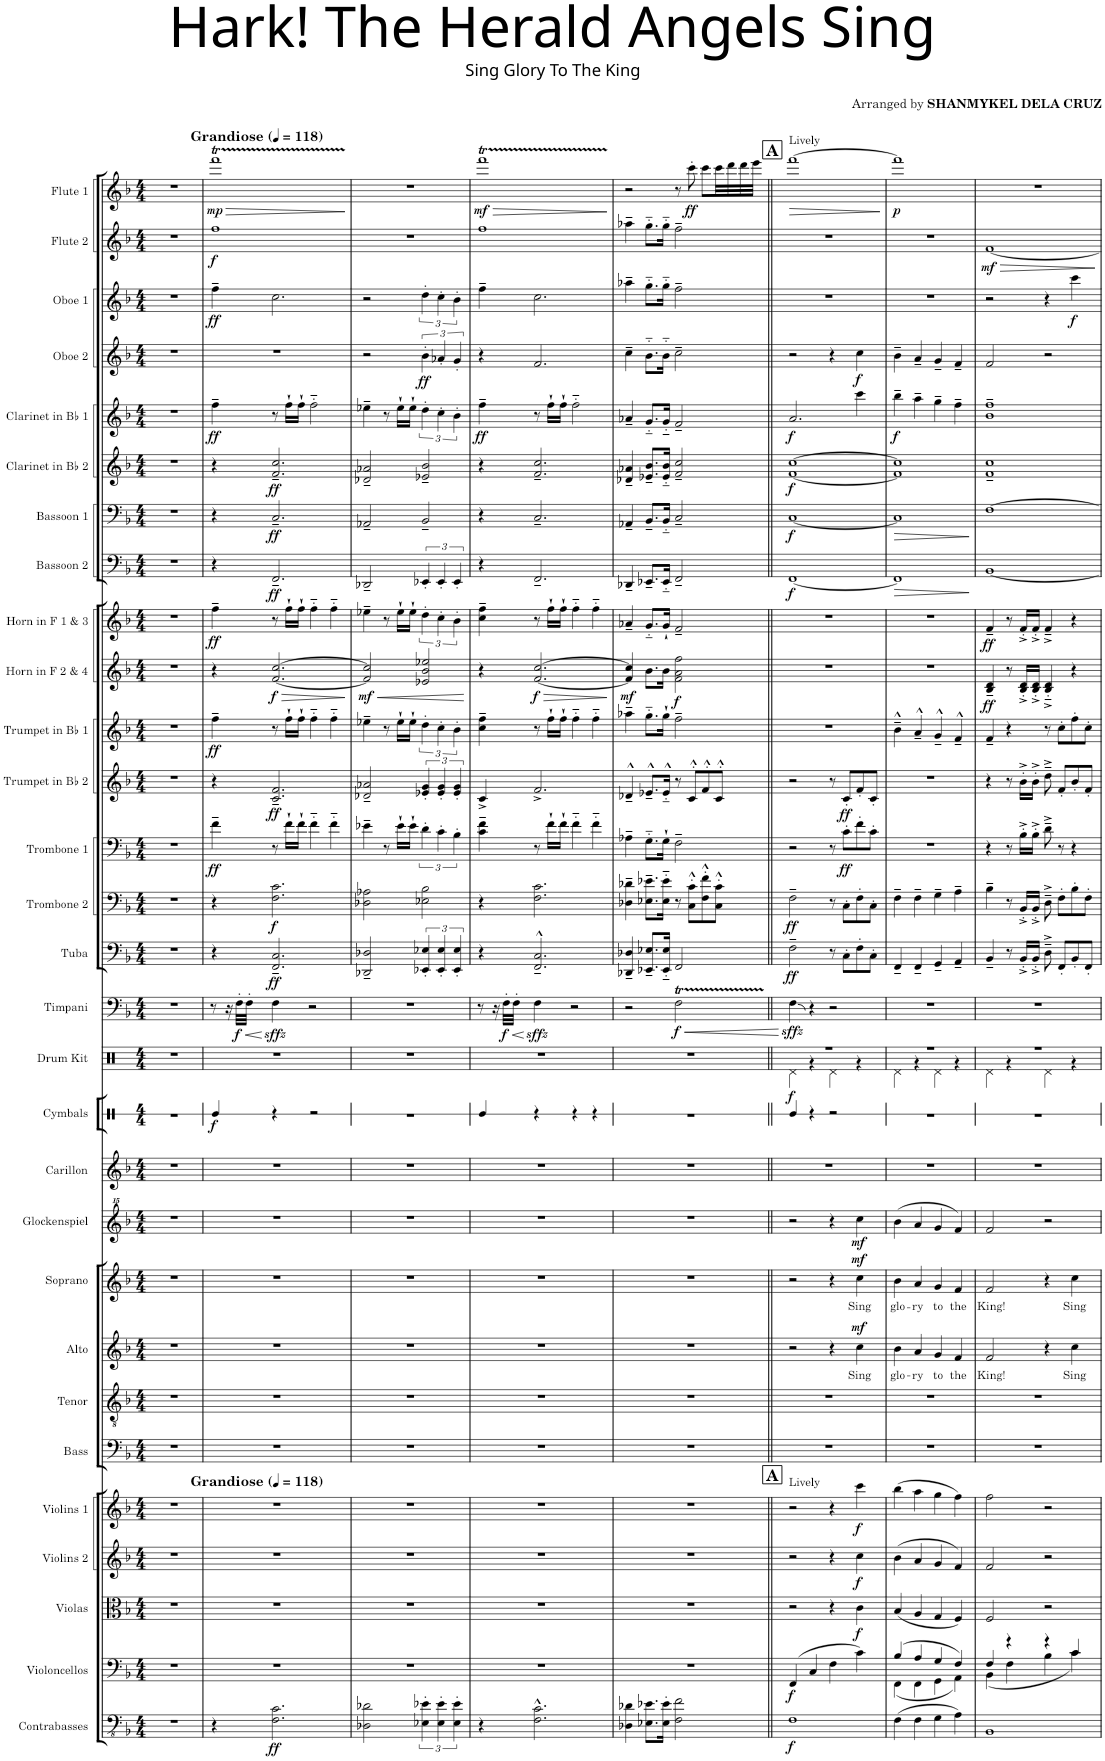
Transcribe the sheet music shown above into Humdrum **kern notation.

**kern	**dynam	**kern	**dynam	**kern	**dynam	**kern	**dynam	**kern	**dynam	**kern	**kern	**kern	**text	**dynam	**kern	**text	**dynam	**kern	**dynam	**kern	**kern	**dynam	**kern	**dynam	**kern	**dynam	**kern	**dynam	**kern	**dynam	**kern	**dynam	**kern	**dynam	**kern	**dynam	**kern	**dynam	**kern	**dynam	**kern	**dynam	**kern	**dynam	**kern	**dynam	**kern	**dynam	**kern	**dynam	**kern	**dynam	**kern	**dynam	**kern	**dynam
*part29	*part29	*part28	*part28	*part27	*part27	*part26	*part26	*part25	*part25	*part24	*part23	*part22	*part22	*part22	*part21	*part21	*part21	*part20	*part20	*part19	*part18	*part18	*part17	*part17	*part16	*part16	*part15	*part15	*part14	*part14	*part13	*part13	*part12	*part12	*part11	*part11	*part10	*part10	*part9	*part9	*part8	*part8	*part7	*part7	*part6	*part6	*part5	*part5	*part4	*part4	*part3	*part3	*part2	*part2	*part1	*part1
*staff29	*staff29	*staff28	*staff28	*staff27	*staff27	*staff26	*staff26	*staff25	*staff25	*staff24	*staff23	*staff22	*staff22	*staff22	*staff21	*staff21	*staff21	*staff20	*staff20	*staff19	*staff18	*staff18	*staff17	*staff17	*staff16	*staff16	*staff15	*staff15	*staff14	*staff14	*staff13	*staff13	*staff12	*staff12	*staff11	*staff11	*staff10	*staff10	*staff9	*staff9	*staff8	*staff8	*staff7	*staff7	*staff6	*staff6	*staff5	*staff5	*staff4	*staff4	*staff3	*staff3	*staff2	*staff2	*staff1	*staff1
*I"Contrabasses	*	*I"Violoncellos	*	*I"Violas	*	*I"Violins 2	*	*I"Violins 1	*	*I"Bass	*I"Tenor	*I"Alto	*	*	*I"Soprano	*	*	*I"Glockenspiel	*	*I"Carillon	*I"Cymbals	*	*I"Drum Kit	*	*I"Timpani	*	*I"Tuba	*	*I"Trombone 2	*	*I"Trombone 1	*	*I"Trumpet in Bb 2	*	*I"Trumpet in Bb 1	*	*I"Horn in F 2 &amp; 4	*	*I"Horn in F 1 &amp; 3	*	*I"Bassoon 2	*	*I"Bassoon 1	*	*I"Clarinet in Bb 2	*	*I"Clarinet in Bb 1	*	*I"Oboe 2	*	*I"Oboe 1	*	*I"Flute 2	*	*I"Flute 1	*
*I'Cbs.	*	*I'Vcs.	*	*I'Vlas.	*	*I'Vlns. 2	*	*I'Vlns. 1	*	*I'B.	*I'T.	*I'A.	*	*	*I'S.	*	*	*I'Glock.	*	*I'Car.	*I'Cym.	*	*I'D. Kit	*	*I'Timp.	*	*I'Tba.	*	*I'Tbn. 2	*	*I'Tbn. 1	*	*I'Tpt. in Bb 2	*	*I'Tpt. in Bb 1	*	*I'Hn. in F 2 4	*	*I'Hn. in F 1 3	*	*I'Bsn. 2	*	*I'Bsn. 1	*	*I'Cl. in Bb 2	*	*I'Cl. in Bb 1	*	*I'Ob. 2	*	*I'Ob. 1	*	*I'Fl. 2	*	*I'Fl. 1	*
*	*	*	*	*	*	*	*	*	*	*	*	*	*	*	*	*	*	*	*	*	*stria1	*	*	*	*	*	*	*	*	*	*	*	*	*	*	*	*	*	*	*	*	*	*	*	*	*	*	*	*	*	*	*	*	*	*	*
*clefFv4	*	*clefF4	*	*clefC3	*	*clefG2	*	*clefG2	*	*clefF4	*clefGv2	*clefG2	*	*	*clefG2	*	*	*clefG^^2	*	*clefG2	*clefX	*	*clefX	*	*clefF4	*	*clefF4	*	*clefF4	*	*clefF4	*	*clefG2	*	*clefG2	*	*clefG2	*	*clefG2	*	*clefF4	*	*clefF4	*	*clefG2	*	*clefG2	*	*clefG2	*	*clefG2	*	*clefG2	*	*clefG2	*
*	*	*	*	*	*	*	*	*	*	*	*	*	*	*	*	*	*	*	*	*	*	*	*	*	*	*	*	*	*	*	*	*	*Trd1c2	*	*Trd1c2	*	*Trd4c7	*	*Trd4c7	*	*	*	*	*	*Trd1c2	*	*Trd1c2	*	*	*	*	*	*	*	*	*
*k[b-]	*	*k[b-]	*	*k[b-]	*	*k[b-]	*	*k[b-]	*	*k[b-]	*k[b-]	*k[b-]	*	*	*k[b-]	*	*	*k[b-]	*	*k[b-]	*k[]	*	*k[]	*	*k[b-]	*	*k[b-]	*	*k[b-]	*	*k[b-]	*	*k[b-]	*	*k[b-]	*	*k[b-]	*	*k[b-]	*	*k[b-]	*	*k[b-]	*	*k[b-]	*	*k[b-]	*	*k[b-]	*	*k[b-]	*	*k[b-]	*	*k[b-]	*
*M4/4	*	*M4/4	*	*M4/4	*	*M4/4	*	*M4/4	*	*M4/4	*M4/4	*M4/4	*	*	*M4/4	*	*	*M4/4	*	*M4/4	*M4/4	*	*M4/4	*	*M4/4	*	*M4/4	*	*M4/4	*	*M4/4	*	*M4/4	*	*M4/4	*	*M4/4	*	*M4/4	*	*M4/4	*	*M4/4	*	*M4/4	*	*M4/4	*	*M4/4	*	*M4/4	*	*M4/4	*	*M4/4	*
=1	=1	=1	=1	=1	=1	=1	=1	=1	=1	=1	=1	=1	=1	=1	=1	=1	=1	=1	=1	=1	=1	=1	=1	=1	=1	=1	=1	=1	=1	=1	=1	=1	=1	=1	=1	=1	=1	=1	=1	=1	=1	=1	=1	=1	=1	=1	=1	=1	=1	=1	=1	=1	=1	=1	=1	=1
*	*	*	*	*	*	*	*	*^	*	*	*	*	*	*	*	*	*	*	*	*	*	*	*	*	*	*	*	*	*	*	*	*	*	*	*	*	*	*	*	*	*	*	*	*	*	*	*	*	*	*	*	*	*	*	*^	*
1r	.	1r	.	1r	.	1r	.	1r	2.ryy	.	1r	1r	1r	.	.	1r	.	.	1r	.	1r	1r	.	1r	.	1r	.	1r	.	1r	.	1r	.	1r	.	1r	.	1r	.	1r	.	1r	.	1r	.	1r	.	1r	.	1r	.	1r	.	1r	.	1r	2.ryy	.
*	*	*	*	*	*	*	*	*MM118	*	*	*	*	*	*	*	*	*	*	*	*	*	*	*	*	*	*	*	*	*	*	*	*	*	*	*	*	*	*	*	*	*	*	*	*	*	*	*	*	*	*	*	*	*	*	*	*MM118	*	*
!	!	!	!	!	!	!	!	!	!	!	!	!	!	!	!	!	!	!	!	!	!	!	!	!	!	!	!	!	!	!	!	!	!	!	!	!	!	!	!	!	!	!	!	!	!	!	!	!	!	!	!	!	!	!	!	!	!LO:TX:a:B:t=Grandiose	!
!	!	!	!	!	!	!	!	!	!LO:TX:a:B:t=Grandiose	!	!	!	!	!	!	!	!	!	!	!	!	!	!	!	!	!	!	!	!	!	!	!	!	!	!	!	!	!	!	!	!	!	!	!	!	!	!	!	!	!	!	!	!	!	!	!	!	!
.	.	.	.	.	.	.	.	.	4ryy	.	.	.	.	.	.	.	.	.	.	.	.	.	.	.	.	.	.	.	.	.	.	.	.	.	.	.	.	.	.	.	.	.	.	.	.	.	.	.	.	.	.	.	.	.	.	.	4ryy	.
=2	=2	=2	=2	=2	=2	=2	=2	=2	=2	=2	=2	=2	=2	=2	=2	=2	=2	=2	=2	=2	=2	=2	=2	=2	=2	=2	=2	=2	=2	=2	=2	=2	=2	=2	=2	=2	=2	=2	=2	=2	=2	=2	=2	=2	=2	=2	=2	=2	=2	=2	=2	=2	=2	=2	=2	=2	=2	=2
!	!	!	!	!	!	!	!	!	!	!	!	!	!	!	!	!	!	!	!	!	!	!	!LO:DY:b	!	!	!	!	!	!	!	!	!	!LO:DY:b	!	!	!	!LO:DY:b	!	!	!	!LO:DY:b	!	!	!	!	!	!	!	!LO:DY:b	!	!	!	!LO:DY:b	!	!LO:DY:b	!	!	!LO:HP:b
!	!	!	!	!	!	!	!	!	!	!	!	!	!	!	!	!	!	!	!	!	!	!	!	!	!	!	!	!	!	!	!	!	!	!	!	!	!	!	!	!	!	!	!	!	!	!	!	!	!	!	!	!	!	!	!	!	!	!LO:DY:n=1:b
*	*	*	*	*	*	*	*	*v	*v	*	*	*	*	*	*	*	*	*	*	*	*	*	*	*	*	*	*	*	*	*	*	*	*	*	*	*	*	*	*	*	*	*	*	*	*	*	*	*	*	*	*	*	*	*	*	*v	*v	*
4r	.	1r	.	1r	.	1r	.	1r	.	1r	1r	1r	.	.	1r	.	.	1r	.	1r	4Re/	f	1r	.	8r	.	4r	.	4r	.	4f~\	ff	4r	.	4ff~\	ff	4r	.	4ff~\	ff	4r	.	4r	.	4r	.	4ff~\	ff	1r	.	4ff~\	ff	1ff	f	1fffT	> mp
.	.	.	.	.	.	.	.	.	.	.	.	.	.	.	.	.	.	.	.	.	.	.	.	.	16r	.	.	.	.	.	.	.	.	.	.	.	.	.	.	.	.	.	.	.	.	.	.	.	.	.	.	.	.	.	.	.
!	!	!	!	!	!	!	!	!	!	!	!	!	!	!	!	!	!	!	!	!	!	!	!	!	!	!LO:HP:b	!	!	!	!	!	!	!	!	!	!	!	!	!	!	!	!	!	!	!	!	!	!	!	!	!	!	!	!	!	!
!	!	!	!	!	!	!	!	!	!	!	!	!	!	!	!	!	!	!	!	!	!	!	!	!	!	!LO:DY:n=1:b	!	!	!	!	!	!	!	!	!	!	!	!	!	!	!	!	!	!	!	!	!	!	!	!	!	!	!	!	!	!
.	.	.	.	.	.	.	.	.	.	.	.	.	.	.	.	.	.	.	.	.	.	.	.	.	32F'\LLL	< f	.	.	.	.	.	.	.	.	.	.	.	.	.	.	.	.	.	.	.	.	.	.	.	.	.	.	.	.	.	.
.	.	.	.	.	.	.	.	.	.	.	.	.	.	.	.	.	.	.	.	.	.	.	.	.	32F'\JJJ	.	.	.	.	.	.	.	.	.	.	.	.	.	.	.	.	.	.	.	.	.	.	.	.	.	.	.	.	.	.	.
!	!LO:DY:b	!	!	!	!	!	!	!	!	!	!	!	!	!	!	!	!	!	!	!	!	!	!	!	!	!LO:DY:n=2:b	!	!LO:DY:b	!	!LO:DY:b	!	!	!	!LO:DY:b	!	!	!	!LO:HP:b	!	!	!	!	!	!	!	!	!	!	!	!	!	!	!	!	!	!
!	!	!	!	!	!	!	!	!	!	!	!	!	!	!	!	!	!	!	!	!	!	!	!	!	!	!	!	!	!	!	!	!	!	!	!	!	!	!LO:DY:n=1:b	!	!	!	!LO:DY:b	!	!LO:DY:b	!	!LO:DY:b	!	!	!	!	!	!	!	!	!	!
2.FF\ 2.C\	ff	.	.	.	.	.	.	.	.	.	.	.	.	.	.	.	.	.	.	.	4r	.	.	.	4F\	[ sffz	2.FF/~ 2.C/~	ff	2.F\ 2.c\	f	8r	.	2.c/~ 2.f/~	ff	8r	.	[2.f/ [2.cc/	> f	8r	.	2.FF~/	ff	2.C~/	ff	2.f/~ 2.cc/~	ff	8r	.	.	.	2.cc\	.	.	.	.	.
.	.	.	.	.	.	.	.	.	.	.	.	.	.	.	.	.	.	.	.	.	.	.	.	.	.	.	.	.	.	.	16f`\LL	.	.	.	16ff`\LL	.	.	.	16ff`\LL	.	.	.	.	.	.	.	16ff`\LL	.	.	.	.	.	.	.	.	.
.	.	.	.	.	.	.	.	.	.	.	.	.	.	.	.	.	.	.	.	.	.	.	.	.	.	.	.	.	.	.	16f`\JJ	.	.	.	16ff`\JJ	.	.	.	16ff`\JJ	.	.	.	.	.	.	.	16ff`\JJ	.	.	.	.	.	.	.	.	.
.	.	.	.	.	.	.	.	.	.	.	.	.	.	.	.	.	.	.	.	.	2r	.	.	.	2r	.	.	.	.	.	4f'~\	.	.	.	4ff'~\	.	.	.	4ff'~\	.	.	.	.	.	.	.	2ff'~\	.	.	.	.	.	.	.	.	.
.	.	.	.	.	.	.	.	.	.	.	.	.	.	.	.	.	.	.	.	.	.	.	.	.	.	.	.	.	.	.	4f'~\	.	.	.	4ff'~\	.	.	.	4ff'~\	.	.	.	.	.	.	.	.	.	.	.	.	.	.	.	.	.
.	.	.	.	.	.	.	.	.	.	.	.	.	.	.	.	.	.	.	.	.	.	.	.	.	.	.	.	.	.	.	.	.	.	.	.	.	.	]	.	.	.	.	.	.	.	.	.	.	.	.	.	.	.	.	.	]
=3	=3	=3	=3	=3	=3	=3	=3	=3	=3	=3	=3	=3	=3	=3	=3	=3	=3	=3	=3	=3	=3	=3	=3	=3	=3	=3	=3	=3	=3	=3	=3	=3	=3	=3	=3	=3	=3	=3	=3	=3	=3	=3	=3	=3	=3	=3	=3	=3	=3	=3	=3	=3	=3	=3	=3	=3
!	!	!	!	!	!	!	!	!	!	!	!	!	!	!	!	!	!	!	!	!	!	!	!	!	!	!	!	!	!	!	!	!	!	!	!	!	!	!LO:HP:b	!	!	!	!	!	!	!	!	!	!	!	!	!	!	!	!	!	!
!	!	!	!	!	!	!	!	!	!	!	!	!	!	!	!	!	!	!	!	!	!	!	!	!	!	!	!	!	!	!	!	!	!	!	!	!	!	!LO:DY:n=1:b	!	!	!	!	!	!	!	!	!	!	!	!	!	!	!	!	!	!
2DD-X\ 2D-X\	.	1r	.	1r	.	1r	.	1r	.	1r	1r	1r	.	.	1r	.	.	1r	.	1r	1r	.	1r	.	1r	.	2DD-X/~ 2D-X/~	.	2D-X\ 2A-X\	.	4e-X~\	.	2d-X/~ 2a-X/~	.	4ee-X~\	.	2f/] 2cc/]	< mf	4ee-X~\	.	2DD-X~/	.	2AA-X~/	.	2d-X/~ 2a-X/~	.	4ee-X~\	.	2r	.	2r	.	1r	.	1r	.
.	.	.	.	.	.	.	.	.	.	.	.	.	.	.	.	.	.	.	.	.	.	.	.	.	.	.	.	.	.	.	8r	.	.	.	8r	.	.	.	8r	.	.	.	.	.	.	.	8r	.	.	.	.	.	.	.	.	.
.	.	.	.	.	.	.	.	.	.	.	.	.	.	.	.	.	.	.	.	.	.	.	.	.	.	.	.	.	.	.	16e-`\LL	.	.	.	16ee-`\LL	.	.	.	16ee-`\LL	.	.	.	.	.	.	.	16ee-`\LL	.	.	.	.	.	.	.	.	.
.	.	.	.	.	.	.	.	.	.	.	.	.	.	.	.	.	.	.	.	.	.	.	.	.	.	.	.	.	.	.	16e-`\JJ	.	.	.	16ee-`\JJ	.	.	.	16ee-`\JJ	.	.	.	.	.	.	.	16ee-`\JJ	.	.	.	.	.	.	.	.	.
!	!	!	!	!	!	!	!	!	!	!	!	!	!	!	!	!	!	!	!	!	!	!	!	!	!	!	!	!	!	!	!	!	!	!	!	!	!	!	!	!	!	!	!	!	!	!	!	!	!	!LO:DY:b	!	!	!	!	!	!
6EE-X\' 6E-X\'	.	.	.	.	.	.	.	.	.	.	.	.	.	.	.	.	.	.	.	.	.	.	.	.	.	.	6EE-X/' 6E-X/'	.	2E-X\ 2B-\	.	6d'\	.	6e-X/' 6g/'	.	6dd'\	.	2e-X/ 2b-/ 2ee-X/	.	6dd'\	.	6EE-X'/	.	2BB-~/	.	2e-X/~ 2b-/~	.	6dd'\	.	6b-'\	ff	6dd'\	.	.	.	.	.
6EE-\' 6E-\'	.	.	.	.	.	.	.	.	.	.	.	.	.	.	.	.	.	.	.	.	.	.	.	.	.	.	6EE-/' 6E-/'	.	.	.	6c'\	.	6e-/' 6g/'	.	6cc'\	.	.	.	6cc'\	.	6EE-'/	.	.	.	.	.	6cc'\	.	6a-X'/	.	6cc'\	.	.	.	.	.
6EE-\' 6E-\'	.	.	.	.	.	.	.	.	.	.	.	.	.	.	.	.	.	.	.	.	.	.	.	.	.	.	6EE-/' 6E-/'	.	.	.	6B-'\	.	6e-/' 6g/'	.	6b-'\	.	.	.	6b-'\	.	6EE-'/	.	.	.	.	.	6b-'\	.	6g'/	.	6b-'\	.	.	.	.	.
.	.	.	.	.	.	.	.	.	.	.	.	.	.	.	.	.	.	.	.	.	.	.	.	.	.	.	.	.	.	.	.	.	.	.	.	.	.	[	.	.	.	.	.	.	.	.	.	.	.	.	.	.	.	.	.	.
=4	=4	=4	=4	=4	=4	=4	=4	=4	=4	=4	=4	=4	=4	=4	=4	=4	=4	=4	=4	=4	=4	=4	=4	=4	=4	=4	=4	=4	=4	=4	=4	=4	=4	=4	=4	=4	=4	=4	=4	=4	=4	=4	=4	=4	=4	=4	=4	=4	=4	=4	=4	=4	=4	=4	=4	=4
!	!	!	!	!	!	!	!	!	!	!	!	!	!	!	!	!	!	!	!	!	!	!	!	!	!	!	!	!	!	!	!	!	!	!	!	!	!	!	!	!	!	!	!	!	!	!	!	!LO:DY:b	!	!	!	!	!	!	!	!LO:HP:b
!	!	!	!	!	!	!	!	!	!	!	!	!	!	!	!	!	!	!	!	!	!	!	!	!	!	!	!	!	!	!	!	!	!	!	!	!	!	!	!	!	!	!	!	!	!	!	!	!	!	!	!	!	!	!	!	!LO:DY:n=1:b
4r	.	1r	.	1r	.	1r	.	1r	.	1r	1r	1r	.	.	1r	.	.	1r	.	1r	4Re/	.	1r	.	8r	.	4r	.	4r	.	4c\~ 4f\~	.	4c^/	.	4cc\~ 4ff\~	.	4r	.	4cc\~ 4ff\~	.	4r	.	4r	.	4r	.	4ff~\	ff	4r	.	4ff~\	.	1ff	.	1fffT	> mf
.	.	.	.	.	.	.	.	.	.	.	.	.	.	.	.	.	.	.	.	.	.	.	.	.	16r	.	.	.	.	.	.	.	.	.	.	.	.	.	.	.	.	.	.	.	.	.	.	.	.	.	.	.	.	.	.	.
!	!	!	!	!	!	!	!	!	!	!	!	!	!	!	!	!	!	!	!	!	!	!	!	!	!	!LO:HP:b	!	!	!	!	!	!	!	!	!	!	!	!	!	!	!	!	!	!	!	!	!	!	!	!	!	!	!	!	!	!
!	!	!	!	!	!	!	!	!	!	!	!	!	!	!	!	!	!	!	!	!	!	!	!	!	!	!LO:DY:n=1:b	!	!	!	!	!	!	!	!	!	!	!	!	!	!	!	!	!	!	!	!	!	!	!	!	!	!	!	!	!	!
.	.	.	.	.	.	.	.	.	.	.	.	.	.	.	.	.	.	.	.	.	.	.	.	.	32F'\LLL	< f	.	.	.	.	.	.	.	.	.	.	.	.	.	.	.	.	.	.	.	.	.	.	.	.	.	.	.	.	.	.
.	.	.	.	.	.	.	.	.	.	.	.	.	.	.	.	.	.	.	.	.	.	.	.	.	32F'\JJJ	.	.	.	.	.	.	.	.	.	.	.	.	.	.	.	.	.	.	.	.	.	.	.	.	.	.	.	.	.	.	.
!	!	!	!	!	!	!	!	!	!	!	!	!	!	!	!	!	!	!	!	!	!	!	!	!	!	!LO:DY:n=2:b	!	!	!	!	!	!	!	!	!	!	!	!LO:HP:b	!	!	!	!	!	!	!	!	!	!	!	!	!	!	!	!	!	!
!	!	!	!	!	!	!	!	!	!	!	!	!	!	!	!	!	!	!	!	!	!	!	!	!	!	!	!	!	!	!	!	!	!	!	!	!	!	!LO:DY:n=1:b	!	!	!	!	!	!	!	!	!	!	!	!	!	!	!	!	!	!
2.FF\^^ 2.C\^^	.	.	.	.	.	.	.	.	.	.	.	.	.	.	.	.	.	.	.	.	4r	.	.	.	4F\	[ sffz	2.FF/~^^ 2.C/~^^	.	2.F\ 2.c\	.	8r	.	2.f^/	.	8r	.	[2.f/ [2.cc/	> f	8r	.	2.FF~/	.	2.C~/	.	2.f/~ 2.cc/~	.	8r	.	2.f/	.	2.cc\	.	.	.	.	.
.	.	.	.	.	.	.	.	.	.	.	.	.	.	.	.	.	.	.	.	.	.	.	.	.	.	.	.	.	.	.	16f`\LL	.	.	.	16ff`\LL	.	.	.	16ff`\LL	.	.	.	.	.	.	.	16ff`\LL	.	.	.	.	.	.	.	.	.
.	.	.	.	.	.	.	.	.	.	.	.	.	.	.	.	.	.	.	.	.	.	.	.	.	.	.	.	.	.	.	16f`\JJ	.	.	.	16ff`\JJ	.	.	.	16ff`\JJ	.	.	.	.	.	.	.	16ff`\JJ	.	.	.	.	.	.	.	.	.
.	.	.	.	.	.	.	.	.	.	.	.	.	.	.	.	.	.	.	.	.	4r	.	.	.	2r	.	.	.	.	.	4f'~\	.	.	.	4ff'~\	.	.	.	4ff'~\	.	.	.	.	.	.	.	2ff'~\	.	.	.	.	.	.	.	.	.
.	.	.	.	.	.	.	.	.	.	.	.	.	.	.	.	.	.	.	.	.	4r	.	.	.	.	.	.	.	.	.	4f'~\	.	.	.	4ff'~\	.	.	.	4ff'~\	.	.	.	.	.	.	.	.	.	.	.	.	.	.	.	.	.
.	.	.	.	.	.	.	.	.	.	.	.	.	.	.	.	.	.	.	.	.	.	.	.	.	.	.	.	.	.	.	.	.	.	.	.	.	.	]	.	.	.	.	.	.	.	.	.	.	.	.	.	.	.	.	.	]
=5	=5	=5	=5	=5	=5	=5	=5	=5	=5	=5	=5	=5	=5	=5	=5	=5	=5	=5	=5	=5	=5	=5	=5	=5	=5	=5	=5	=5	=5	=5	=5	=5	=5	=5	=5	=5	=5	=5	=5	=5	=5	=5	=5	=5	=5	=5	=5	=5	=5	=5	=5	=5	=5	=5	=5	=5
!	!	!	!	!	!	!	!	!	!	!	!	!	!	!	!	!	!	!	!	!	!	!	!	!	!	!	!	!	!	!	!	!	!	!	!	!	!	!LO:DY:b	!	!	!	!	!	!	!	!	!	!	!	!	!	!	!	!	!	!
4DD-X\ 4D-X\	.	1r	.	1r	.	1r	.	1r	.	1r	1r	1r	.	.	1r	.	.	1r	.	1r	1r	.	1r	.	2r	.	4DD-X/~ 4D-X/~	.	4D-X\~ 4d-X\~	.	4A-X~\	.	4d-X~^^/	.	4aa-X~\	.	4f/] 4cc/]	mf	4a-X~/	.	4DD-X~/	.	4AA-X~/	.	4d-X/~ 4a-X/~	.	4a-X~/	.	4cc~\	.	4aa-X~\	.	4aa-X~\	.	2r	.
8.EE-X\ 8.E-X\L	.	.	.	.	.	.	.	.	.	.	.	.	.	.	.	.	.	.	.	.	.	.	.	.	.	.	8.EE-X/~ 8.E-X/~L	.	8.E-X\~ 8.e-X\~L	.	8.G\L	.	8.e-X~^^/L	.	8.gg\L	.	8.b-\L	.	8.g/L	.	8.EE-X~/L	.	8.BB-~/L	.	8.e-X/~ 8.b-/~L	.	8.g/L	.	8.b-\L	.	8.gg\L	.	8.gg\L	.	.	.
16EE-\' 16E-\'Jk	.	.	.	.	.	.	.	.	.	.	.	.	.	.	.	.	.	.	.	.	.	.	.	.	.	.	16EE-/'~ 16E-/'~Jk	.	16E-\'~ 16e-\'~Jk	.	16G`\Jk	.	16e-^^/Jk	.	16gg`\Jk	.	16b-\Jk	.	16g`/Jk	.	16EE-/Jk	.	16BB-/Jk	.	16e-/ 16b-/Jk	.	16g'~/Jk	.	16b-\Jk	.	16gg\Jk	.	16gg\Jk	.	.	.
!	!	!	!	!	!	!	!	!	!	!	!	!	!	!	!	!	!	!	!	!	!	!	!	!	!	!LO:HP:b	!	!	!	!	!	!	!	!	!	!	!	!	!	!	!	!	!	!	!	!	!	!	!	!	!	!	!	!	!	!
!	!	!	!	!	!	!	!	!	!	!	!	!	!	!	!	!	!	!	!	!	!	!	!	!	!	!LO:DY:n=1:b	!	!	!	!	!	!	!	!	!	!	!	!LO:DY:b	!	!	!	!	!	!	!	!	!	!	!	!	!	!	!	!	!	!
2FF\ 2F\	.	.	.	.	.	.	.	.	.	.	.	.	.	.	.	.	.	.	.	.	.	.	.	.	2FT\	< f	2FF/	.	8r	.	2F~\	.	8r	.	2ff~\	.	2f\ 2a\ 2ff\	f	2f~/	.	2FF~/	.	2C~/	.	2f/~ 2cc/~	.	2f~/	.	2cc~\	.	2ff~\	.	2ff~\	.	8r	.
!	!	!	!	!	!	!	!	!	!	!	!	!	!	!	!	!	!	!	!	!	!	!	!	!	!	!	!	!	!	!	!	!	!	!	!	!	!	!	!	!	!	!	!	!	!	!	!	!	!	!	!	!	!	!	!	!LO:DY:b
.	.	.	.	.	.	.	.	.	.	.	.	.	.	.	.	.	.	.	.	.	.	.	.	.	.	.	.	.	8C\'^^ 8c\'^^L	.	.	.	8c^^'/L	.	.	.	.	.	.	.	.	.	.	.	.	.	.	.	.	.	.	.	.	.	8ccc'\	ff
.	.	.	.	.	.	.	.	.	.	.	.	.	.	.	.	.	.	.	.	.	.	.	.	.	.	.	.	.	8F\'^^ 8f\'^^	.	.	.	8f^^'/	.	.	.	.	.	.	.	.	.	.	.	.	.	.	.	.	.	.	.	.	.	8ccc\L	.
.	.	.	.	.	.	.	.	.	.	.	.	.	.	.	.	.	.	.	.	.	.	.	.	.	.	.	.	.	8C\'^^ 8c\'^^J	.	.	.	8c^^'/J	.	.	.	.	.	.	.	.	.	.	.	.	.	.	.	.	.	.	.	.	.	32ccc\LL	.
.	.	.	.	.	.	.	.	.	.	.	.	.	.	.	.	.	.	.	.	.	.	.	.	.	.	.	.	.	.	.	.	.	.	.	.	.	.	.	.	.	.	.	.	.	.	.	.	.	.	.	.	.	.	.	32ddd\	.
.	.	.	.	.	.	.	.	.	.	.	.	.	.	.	.	.	.	.	.	.	.	.	.	.	.	.	.	.	.	.	.	.	.	.	.	.	.	.	.	.	.	.	.	.	.	.	.	.	.	.	.	.	.	.	32ddd\	.
.	.	.	.	.	.	.	.	.	.	.	.	.	.	.	.	.	.	.	.	.	.	.	.	.	.	.	.	.	.	.	.	.	.	.	.	.	.	.	.	.	.	.	.	.	.	.	.	.	.	.	.	.	.	.	32eee\JJJ	.
.	.	.	.	.	.	.	.	.	.	.	.	.	.	.	.	.	.	.	.	.	.	.	.	.	.	[	.	.	.	.	.	.	.	.	.	.	.	.	.	.	.	.	.	.	.	.	.	.	.	.	.	.	.	.	.	.
!!LO:REH:place=s1:a:B:cj:fs=14:t=A
!!LO:REH:place=s25:a:B:cj:fs=14:t=A
=6||	=6||	=6||	=6||	=6||	=6||	=6||	=6||	=6||	=6||	=6||	=6||	=6||	=6||	=6||	=6||	=6||	=6||	=6||	=6||	=6||	=6||	=6||	=6||	=6||	=6||	=6||	=6||	=6||	=6||	=6||	=6||	=6||	=6||	=6||	=6||	=6||	=6||	=6||	=6||	=6||	=6||	=6||	=6||	=6||	=6||	=6||	=6||	=6||	=6||	=6||	=6||	=6||	=6||	=6||	=6||	=6||
*	*	*	*	*	*	*	*	*	*	*	*	*	*	*	*	*	*	*	*	*	*	*	*^	*	*	*	*	*	*	*	*	*	*	*	*	*	*	*	*	*	*	*	*	*	*	*	*	*	*	*	*	*	*	*	*	*
!	!	!	!	!	!	!	!	!	!	!	!	!	!	!	!	!	!	!	!	!	!	!	!	!	!	!	!	!	!	!	!	!	!	!	!	!	!	!	!	!	!	!	!	!	!	!	!	!	!	!	!	!	!	!	!	!LO:TX:a:t=Lively	!
!	!	!	!	!	!	!	!	!LO:TX:a:t=Lively	!	!	!	!	!	!	!	!	!	!	!	!	!	!	!	!	!	!	!	!	!	!	!	!	!	!	!	!	!	!	!	!	!	!	!	!	!	!	!	!	!	!	!	!	!	!	!	!	!
!	!LO:DY:b	!	!LO:DY:b	!	!	!	!	!	!	!	!	!	!	!	!	!	!	!	!	!	!	!	!	!	!LO:DY:b	!	!LO:DY:b	!	!LO:DY:b	!	!LO:DY:b	!	!	!	!	!	!	!	!	!	!	!	!LO:DY:b	!	!LO:DY:b	!	!LO:DY:b	!	!LO:DY:b	!	!	!	!	!	!	!	!LO:HP:b
1FF	f	(4FF/	f	2r	.	2r	.	2r	.	1r	1r	2r	.	.	2r	.	.	2r	.	1r	4Re/	.	1r	4Rd\	f	4F\	sffz	2F~\	ff	2F~\	ff	2r	.	2r	.	1r	.	1r	.	1r	.	[1FF	f	[1C	f	[1f [1cc	f	2.a/	f	2r	.	1r	.	1r	.	[1fff	>
.	.	4C/	.	.	.	.	.	.	.	.	.	.	.	.	.	.	.	.	.	.	4r	.	.	4r	.	4r	.	.	.	.	.	.	.	.	.	.	.	.	.	.	.	.	.	.	.	.	.	.	.	.	.	.	.	.	.	.	.
.	.	4F\	.	4r	.	4r	.	4r	.	.	.	4r	.	.	4r	.	.	4r	.	.	2r	.	.	4Rd\	.	2r	.	8r	.	8r	.	8r	.	8r	.	.	.	.	.	.	.	.	.	.	.	.	.	.	.	4r	.	.	.	.	.	.	.
!	!	!	!	!	!	!	!	!	!	!	!	!	!	!	!	!	!	!	!	!	!	!	!	!	!	!	!	!	!	!	!	!	!LO:DY:b	!	!LO:DY:b	!	!	!	!	!	!	!	!	!	!	!	!	!	!	!	!	!	!	!	!	!	!
.	.	.	.	.	.	.	.	.	.	.	.	.	.	.	.	.	.	.	.	.	.	.	.	.	.	.	.	8C'\L	.	8C'\L	.	8c'\L	ff	8c'/L	ff	.	.	.	.	.	.	.	.	.	.	.	.	.	.	.	.	.	.	.	.	.	.
!	!	!	!	!	!LO:DY:b	!	!LO:DY:b	!	!LO:DY:b	!	!	!	!LO:LY:b	!LO:DY:a	!	!LO:LY:b	!LO:DY:a	!	!LO:DY:b	!	!	!	!	!	!	!	!	!	!	!	!	!	!	!	!	!	!	!	!	!	!	!	!	!	!	!	!	!	!	!	!LO:DY:b	!	!	!	!	!	!
.	.	4c\)	.	4c\	f	4cc\	f	4ccc\	f	.	.	4cc\	Sing	mf	4cc\	Sing	mf	4cccc\	mf	.	.	.	.	4r	.	.	.	8F'\	.	8F'\	.	8f'\	.	8f'/	.	.	.	.	.	.	.	.	.	.	.	.	.	4ccc\	.	4cc\	f	.	.	.	.	.	.
.	.	.	.	.	.	.	.	.	.	.	.	.	.	.	.	.	.	.	.	.	.	.	.	.	.	.	.	8C'\J	.	8C'\J	.	8c'\J	.	8c'/J	.	.	.	.	.	.	.	.	.	.	.	.	.	.	.	.	.	.	.	.	.	.	.
*	*	*	*	*	*	*	*	*	*	*	*	*	*	*	*	*	*	*	*	*	*	*	*v	*v	*	*	*	*	*	*	*	*	*	*	*	*	*	*	*	*	*	*	*	*	*	*	*	*	*	*	*	*	*	*	*	*	*
.	.	.	.	.	.	.	.	.	.	.	.	.	.	.	.	.	.	.	.	.	.	.	.	.	.	.	.	.	.	.	.	.	.	.	.	.	.	.	.	.	.	.	.	.	.	.	.	.	.	.	.	.	.	.	.	]
=7	=7	=7	=7	=7	=7	=7	=7	=7	=7	=7	=7	=7	=7	=7	=7	=7	=7	=7	=7	=7	=7	=7	=7	=7	=7	=7	=7	=7	=7	=7	=7	=7	=7	=7	=7	=7	=7	=7	=7	=7	=7	=7	=7	=7	=7	=7	=7	=7	=7	=7	=7	=7	=7	=7	=7	=7
*	*	*^	*	*	*	*	*	*	*	*	*	*	*	*	*	*	*	*	*	*	*	*	*	*	*	*	*	*	*	*	*	*	*	*	*	*	*	*	*	*	*	*	*	*	*	*	*	*	*	*	*	*	*	*	*	*
!	!	!	!	!	!	!	!	!	!	!	!	!	!	!LO:LY:b	!	!	!LO:LY:b	!	!	!	!	!	!	!	!	!	!	!	!	!	!	!	!	!	!	!	!	!	!	!	!	!	!LO:HP:b	!	!LO:HP:b	!	!	!	!LO:DY:b	!	!	!	!	!	!	!	!LO:DY:b
*	*	*	*	*	*	*	*	*	*	*	*	*	*	*	*	*	*	*	*	*	*	*	*	*^	*	*	*	*	*	*	*	*	*	*	*	*	*	*	*	*	*	*	*	*	*	*	*	*	*	*	*	*	*	*	*	*	*
(4FF\	.	(4B-/	(4FF\	.	(4B-/	.	(4b-\	.	(4bb-\	.	1r	1r	4b-\	glo-	.	4b-\	glo-	.	(4bbb-\	.	1r	1r	.	1r	4Rd\	.	1r	.	4FF~/	.	4F~\	.	1r	.	1r	.	4b-~^^\	.	1r	.	1r	.	1FF]	>	1C]	>	1f] 1cc]	.	4bb-~\	f	4b-~\	.	1r	.	1r	.	1fff]	p
!	!	!	!	!	!	!	!	!	!	!	!	!	!	!LO:LY:b	!	!	!LO:LY:b	!	!	!	!	!	!	!	!	!	!	!	!	!	!	!	!	!	!	!	!	!	!	!	!	!	!	!	!	!	!	!	!	!	!	!	!	!	!	!	!	!
4FF\	.	4A/	4FF\	.	4A/	.	4a/	.	4aa\	.	.	.	4a/	-ry	.	4a/	-ry	.	4aaa/	.	.	.	.	.	4r	.	.	.	4FF~/	.	4F~\	.	.	.	.	.	4a~^^/	.	.	.	.	.	.	.	.	.	.	.	4aa~\	.	4a~/	.	.	.	.	.	.	.
!	!	!	!	!	!	!	!	!	!	!	!	!	!	!LO:LY:b	!	!	!LO:LY:b	!	!	!	!	!	!	!	!	!	!	!	!	!	!	!	!	!	!	!	!	!	!	!	!	!	!	!	!	!	!	!	!	!	!	!	!	!	!	!	!	!
4GG\	.	4G/	4GG\	.	4G/	.	4g/	.	4gg\	.	.	.	4g/	to	.	4g/	to	.	4ggg/	.	.	.	.	.	4Rd\	.	.	.	4GG~/	.	4G~\	.	.	.	.	.	4g~^^/	.	.	.	.	.	.	.	.	.	.	.	4gg~\	.	4g~/	.	.	.	.	.	.	.
!	!	!	!	!	!	!	!	!	!	!	!	!	!	!LO:LY:b	!	!	!LO:LY:b	!	!	!	!	!	!	!	!	!	!	!	!	!	!	!	!	!	!	!	!	!	!	!	!	!	!	!	!	!	!	!	!	!	!	!	!	!	!	!	!	!
4AA\)	.	4F/)	4AA\)	.	4F/)	.	4f/)	.	4ff\)	.	.	.	4f/	the	.	4f/	the	.	4fff/)	.	.	.	.	.	4r	.	.	.	4AA~/	.	4A~\	.	.	.	.	.	4f~^^/	.	.	.	.	.	.	.	.	.	.	.	4ff~\	.	4f~/	.	.	.	.	.	.	.
*	*	*v	*v	*	*	*	*	*	*	*	*	*	*	*	*	*	*	*	*	*	*	*	*	*v	*v	*	*	*	*	*	*	*	*	*	*	*	*	*	*	*	*	*	*	*	*	*	*	*	*	*	*	*	*	*	*	*	*	*
.	.	.	.	.	.	.	.	.	.	.	.	.	.	.	.	.	.	.	.	.	.	.	.	.	.	.	.	.	.	.	.	.	.	.	.	.	.	.	.	.	.	]	.	]	.	.	.	.	.	.	.	.	.	.	.	.
=8	=8	=8	=8	=8	=8	=8	=8	=8	=8	=8	=8	=8	=8	=8	=8	=8	=8	=8	=8	=8	=8	=8	=8	=8	=8	=8	=8	=8	=8	=8	=8	=8	=8	=8	=8	=8	=8	=8	=8	=8	=8	=8	=8	=8	=8	=8	=8	=8	=8	=8	=8	=8	=8	=8	=8	=8
*	*	*^	*	*	*	*	*	*	*	*	*	*	*	*	*	*	*	*	*	*	*	*	*	*	*	*	*	*	*	*	*	*	*	*	*	*	*	*	*	*	*	*	*	*	*	*	*	*	*	*	*	*	*	*	*	*
!	!	!	!	!	!	!	!	!	!	!	!	!	!	!LO:LY:b	!	!	!LO:LY:b	!	!	!	!	!	!	!	!	!	!	!	!	!	!	!	!	!	!	!	!	!	!LO:DY:b	!	!LO:DY:b	!	!	!	!	!	!	!	!	!	!	!	!	!	!LO:HP:b	!	!
*	*	*	*	*	*	*	*	*	*	*	*	*	*	*	*	*	*	*	*	*	*	*	*	*^	*	*	*	*	*	*	*	*	*	*	*	*	*	*	*	*	*	*	*	*	*	*	*	*	*	*	*	*	*	*	*	*	*
!	!	!	!	!	!	!	!	!	!	!	!	!	!	!	!	!	!	!	!	!	!	!	!	!	!	!	!	!	!	!	!	!	!	!	!	!	!	!	!	!	!	!	!	!	!	!	!	!	!	!	!	!	!	!	!	!LO:DY:n=1:b	!	!
1BBB-	.	4F/	(4BB-\	.	2F/	.	2f/	.	2ff\	.	1r	1r	2f/	King!	.	2f/	King!	.	2fff/	.	1r	1r	.	1r	4Rd\	.	1r	.	4BB-~/	.	4B-~\	.	4r	.	4r	.	4f~/	.	4B-/~ 4d/~	ff	4f~/	ff	[1BB-	.	[1F	.	1f~ 1cc~	.	1b-~ 1ff~	.	2f/	.	2r	.	[1f	> mf	1r	.
.	.	4r	4F\	.	.	.	.	.	.	.	.	.	.	.	.	.	.	.	.	.	.	.	.	.	4r	.	.	.	8r	.	8r	.	8r	.	8r	.	4r	.	8r	.	8r	.	.	.	.	.	.	.	.	.	.	.	.	.	.	.	.	.
.	.	.	.	.	.	.	.	.	.	.	.	.	.	.	.	.	.	.	.	.	.	.	.	.	.	.	.	.	16BB-'^/LL	.	16BB-'^/LL	.	16B-'^\LL	.	16b-'^\LL	.	.	.	16B-/'^ 16d/'^LL	.	16f'^/LL	.	.	.	.	.	.	.	.	.	.	.	.	.	.	.	.	.
.	.	.	.	.	.	.	.	.	.	.	.	.	.	.	.	.	.	.	.	.	.	.	.	.	.	.	.	.	16BB-'^/JJ	.	16BB-'^/JJ	.	16B-'^\JJ	.	16b-'^\JJ	.	.	.	16B-/'^ 16d/'^JJ	.	16f'^/JJ	.	.	.	.	.	.	.	.	.	.	.	.	.	.	.	.	.
.	.	4r	4B-\	.	2r	.	2r	.	2r	.	.	.	4r	.	.	4r	.	.	2r	.	.	.	.	.	4Rd\	.	.	.	8D~^\	.	8D~^\	.	8d~^\	.	8dd~^\	.	8r	.	4B-/'~^ 4d/'~^	.	4f~^/	.	.	.	.	.	.	.	.	.	2r	.	4r	.	.	.	.	.
.	.	.	.	.	.	.	.	.	.	.	.	.	.	.	.	.	.	.	.	.	.	.	.	.	.	.	.	.	8FF'/L	.	8F'\L	.	8r	.	8f'/L	.	8cc'\L	.	.	.	.	.	.	.	.	.	.	.	.	.	.	.	.	.	.	.	.	.
!	!	!	!	!	!	!	!	!	!	!	!	!	!	!LO:LY:b	!	!	!LO:LY:b	!	!	!	!	!	!	!	!	!	!	!	!	!	!	!	!	!	!	!	!	!	!	!	!	!	!	!	!	!	!	!	!	!	!	!	!	!LO:DY:b	!	!	!	!
.	.	4c/	4c\)	.	.	.	.	.	.	.	.	.	4cc\	Sing	.	4cc\	Sing	.	.	.	.	.	.	.	4r	.	.	.	8BB-'/	.	8B-'\	.	4r	.	8b-'/	.	8ff'\	.	4r	.	4r	.	.	.	.	.	.	.	.	.	.	.	4ccc\	f	.	.	.	.
.	.	.	.	.	.	.	.	.	.	.	.	.	.	.	.	.	.	.	.	.	.	.	.	.	.	.	.	.	8FF'/J	.	8F'\J	.	.	.	8f'/J	.	8cc'\J	.	.	.	.	.	.	.	.	.	.	.	.	.	.	.	.	.	.	.	.	.
*	*	*v	*v	*	*	*	*	*	*	*	*	*	*	*	*	*	*	*	*	*	*	*	*	*v	*v	*	*	*	*	*	*	*	*	*	*	*	*	*	*	*	*	*	*	*	*	*	*	*	*	*	*	*	*	*	*	*	*	*
.	.	.	.	.	.	.	.	.	.	.	.	.	.	.	.	.	.	.	.	.	.	.	.	.	.	.	.	.	.	.	.	.	.	.	.	.	.	.	.	.	.	.	.	.	.	.	.	.	.	.	.	.	.	]	.	.
=	=	=	=	=	=	=	=	=	=	=	=	=	=	=	=	=	=	=	=	=	=	=	=	=	=	=	=	=	=	=	=	=	=	=	=	=	=	=	=	=	=	=	=	=	=	=	=	=	=	=	=	=	=	=	=	=
*-	*-	*-	*-	*-	*-	*-	*-	*-	*-	*-	*-	*-	*-	*-	*-	*-	*-	*-	*-	*-	*-	*-	*-	*-	*-	*-	*-	*-	*-	*-	*-	*-	*-	*-	*-	*-	*-	*-	*-	*-	*-	*-	*-	*-	*-	*-	*-	*-	*-	*-	*-	*-	*-	*-	*-	*-
